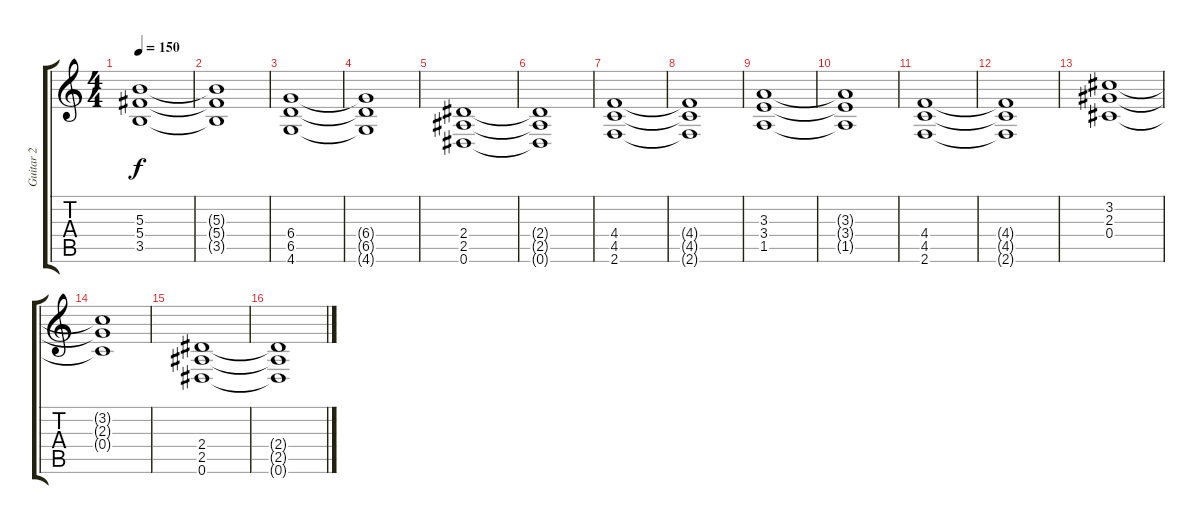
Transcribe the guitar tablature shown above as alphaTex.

\track ("Guitar 2" "Guitar 2") {instrument distortionguitar}
\staff {score tabs}
\tuning (Eb4 Bb3 Gb3 Db3 Ab2 Eb2) {hide}
\ts (4 4)
\tempo 150
\clef g2
\ks c
(5.3 5.4 3.5).1{dy f} |
(5.3{t} 5.4{t} 3.5{t}).1 |
(6.4 6.5 4.6).1 |
(6.4{t} 6.5{t} 4.6{t}).1 |
(2.4 2.5 0.6).1 |
(2.4{t} 2.5{t} 0.6{t}).1 |
(4.4 4.5 2.6).1 |
(4.4{t} 4.5{t} 2.6{t}).1 |
(3.3 3.4 1.5).1 |
(3.3{t} 3.4{t} 1.5{t}).1 |
(4.4 4.5 2.6).1 |
(4.4{t} 4.5{t} 2.6{t}).1 |
(3.2 2.3 0.4).1 |
(3.2{t} 2.3{t} 0.4{t}).1 |
(2.4 2.5 0.6).1 |
(2.4{t} 2.5{t} 0.6{t}).1
